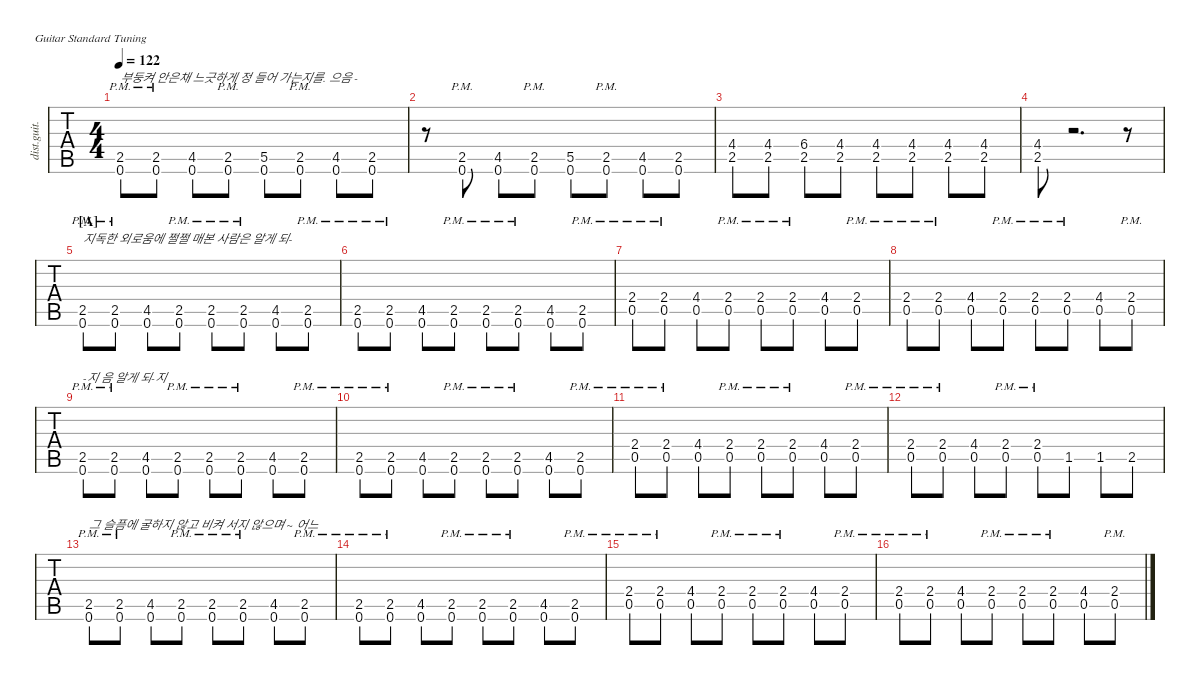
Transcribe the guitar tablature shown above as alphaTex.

\defaultSystemsLayout 4
\hideDynamics
\bracketExtendMode nobrackets
\track ("2nd Guitar" "dist.guit.") {defaultSystemsLayout 4 instrument distortionguitar}
\staff {tabs}
\tuning (E4 B3 G3 D3 A2 E2)
\ts (4 4)
\tempo 122
\clef g2
\ks c
(2.5{pm} 0.6{pm}).8{txt "부둥켜 안은채 느긋하게 정 들어 가는지를. 으음 -" dy mf} (2.5{pm} 0.6{pm}).8 (4.5{acc #} 0.6).8 (2.5{pm} 0.6{pm}).8 (5.5 0.6).8 (2.5{pm} 0.6{pm}).8 (4.5{acc #} 0.6).8 (2.5 0.6).8 |
r.8 (2.5{pm} 0.6{pm}).8 (4.5{acc #} 0.6).8 (2.5{pm} 0.6{pm}).8 (5.5 0.6).8 (2.5{pm} 0.6{pm}).8 (4.5{acc #} 0.6).8 (2.5 0.6).8 |
(4.4{acc #} 2.5).8 (4.4{acc #} 2.5).8 (6.4{acc #} 2.5).8{dy f} (4.4{acc #} 2.5).8{dy mf} (4.4{acc #} 2.5).8 (4.4{acc #} 2.5).8 (4.4{acc #} 2.5).8 (4.4{acc #} 2.5).8 |
(4.4{acc #} 2.5).8 r.2{d} r.8 |
\section ("A" "")
(2.5{pm} 0.6{pm}).8{txt "지독한 외로움에 쩔쩔 매본 사람은 알게 되-"} (2.5{pm} 0.6{pm}).8 (4.5{acc #} 0.6).8 (2.5{pm} 0.6{pm}).8 (2.5{pm} 0.6{pm}).8 (2.5{pm} 0.6{pm}).8 (4.5{acc #} 0.6).8 (2.5{pm} 0.6{pm}).8 |
(2.5{pm} 0.6{pm}).8 (2.5{pm} 0.6{pm}).8 (4.5{acc #} 0.6).8 (2.5{pm} 0.6{pm}).8 (2.5{pm} 0.6{pm}).8 (2.5{pm} 0.6{pm}).8 (4.5{acc #} 0.6).8 (2.5{pm} 0.6{pm}).8 |
(2.4{pm} 0.5{pm}).8 (2.4{pm} 0.5{pm}).8 (4.4{acc #} 0.5).8 (2.4{pm} 0.5{pm}).8 (2.4{pm} 0.5{pm}).8 (2.4{pm} 0.5{pm}).8 (4.4{acc #} 0.5).8 (2.4{pm} 0.5{pm}).8 |
(2.4{pm} 0.5{pm}).8 (2.4{pm} 0.5{pm}).8 (4.4{acc #} 0.5).8 (2.4{pm} 0.5{pm}).8 (2.4{pm} 0.5{pm}).8 (2.4{pm} 0.5{pm}).8 (4.4{acc #} 0.5).8 (2.4{pm} 0.5{pm}).8 |
(2.5{pm} 0.6{pm}).8{txt "-지 음 알게 되-지"} (2.5{pm} 0.6{pm}).8 (4.5{acc #} 0.6).8 (2.5{pm} 0.6{pm}).8 (2.5{pm} 0.6{pm}).8 (2.5{pm} 0.6{pm}).8 (4.5{acc #} 0.6).8 (2.5{pm} 0.6{pm}).8 |
(2.5{pm} 0.6{pm}).8 (2.5{pm} 0.6{pm}).8 (4.5{acc #} 0.6).8 (2.5{pm} 0.6{pm}).8 (2.5{pm} 0.6{pm}).8 (2.5{pm} 0.6{pm}).8 (4.5{acc #} 0.6).8 (2.5{pm} 0.6{pm}).8 |
(2.4{pm} 0.5{pm}).8 (2.4{pm} 0.5{pm}).8 (4.4{acc #} 0.5).8 (2.4{pm} 0.5{pm}).8 (2.4{pm} 0.5{pm}).8 (2.4{pm} 0.5{pm}).8 (4.4{acc #} 0.5).8 (2.4{pm} 0.5{pm}).8 |
(2.4{pm} 0.5{pm}).8 (2.4{pm} 0.5{pm}).8 (4.4{acc #} 0.5).8 (2.4{pm} 0.5{pm}).8 (2.4{pm} 0.5{pm}).8 1.5{acc #}.8 1.5{acc #}.8 2.5.8 |
(2.5{pm} 0.6{pm}).8{txt "그 슬픔에 굴하지 않고 비켜 서지 않으며 ~ 어느"} (2.5{pm} 0.6{pm}).8 (4.5{acc #} 0.6).8 (2.5{pm} 0.6{pm}).8 (2.5{pm} 0.6{pm}).8 (2.5{pm} 0.6{pm}).8 (4.5{acc #} 0.6).8 (2.5{pm} 0.6{pm}).8 |
(2.5{pm} 0.6{pm}).8 (2.5{pm} 0.6{pm}).8 (4.5{acc #} 0.6).8 (2.5{pm} 0.6{pm}).8 (2.5{pm} 0.6{pm}).8 (2.5{pm} 0.6{pm}).8 (4.5{acc #} 0.6).8 (2.5{pm} 0.6{pm}).8 |
(2.4{pm} 0.5{pm}).8 (2.4{pm} 0.5{pm}).8 (4.4{acc #} 0.5).8 (2.4{pm} 0.5{pm}).8 (2.4{pm} 0.5{pm}).8 (2.4{pm} 0.5{pm}).8 (4.4{acc #} 0.5).8 (2.4{pm} 0.5{pm}).8 |
(2.4{pm} 0.5{pm}).8 (2.4{pm} 0.5{pm}).8 (4.4{acc #} 0.5).8 (2.4{pm} 0.5{pm}).8 (2.4{pm} 0.5{pm}).8 (2.4{pm} 0.5{pm}).8 (4.4{acc #} 0.5).8 (2.4{pm} 0.5{pm}).8
